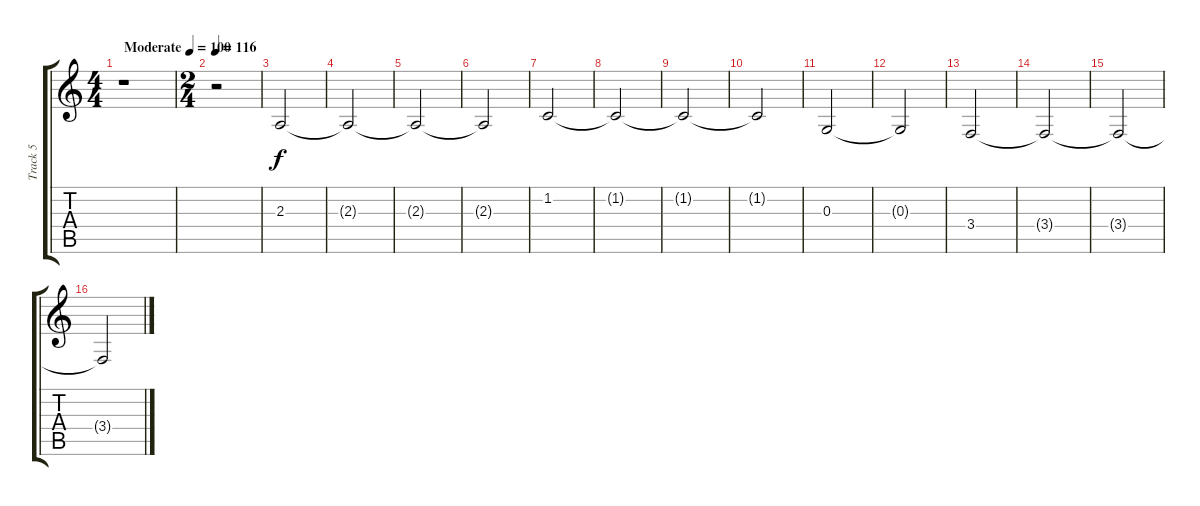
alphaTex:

\track ("Track 5" "Track 5") {instrument pad8sweep}
\staff {score tabs}
\tuning (E4 B3 G3 D3 A2 E2) {hide}
\ts (4 4)
\tempo (100 "Moderate")
\clef g2
\ks c
r.1{dy f instrument pad8sweep} |
\ts (2 4)
\tempo 116
r.2 |
2.3.2 |
2.3{t}.2 |
2.3{t}.2 |
2.3{t}.2 |
1.2.2 |
1.2{t}.2 |
1.2{t}.2 |
1.2{t}.2 |
0.3.2 |
0.3{t}.2 |
3.4.2 |
3.4{t}.2 |
3.4{t}.2 |
3.4{t}.2
